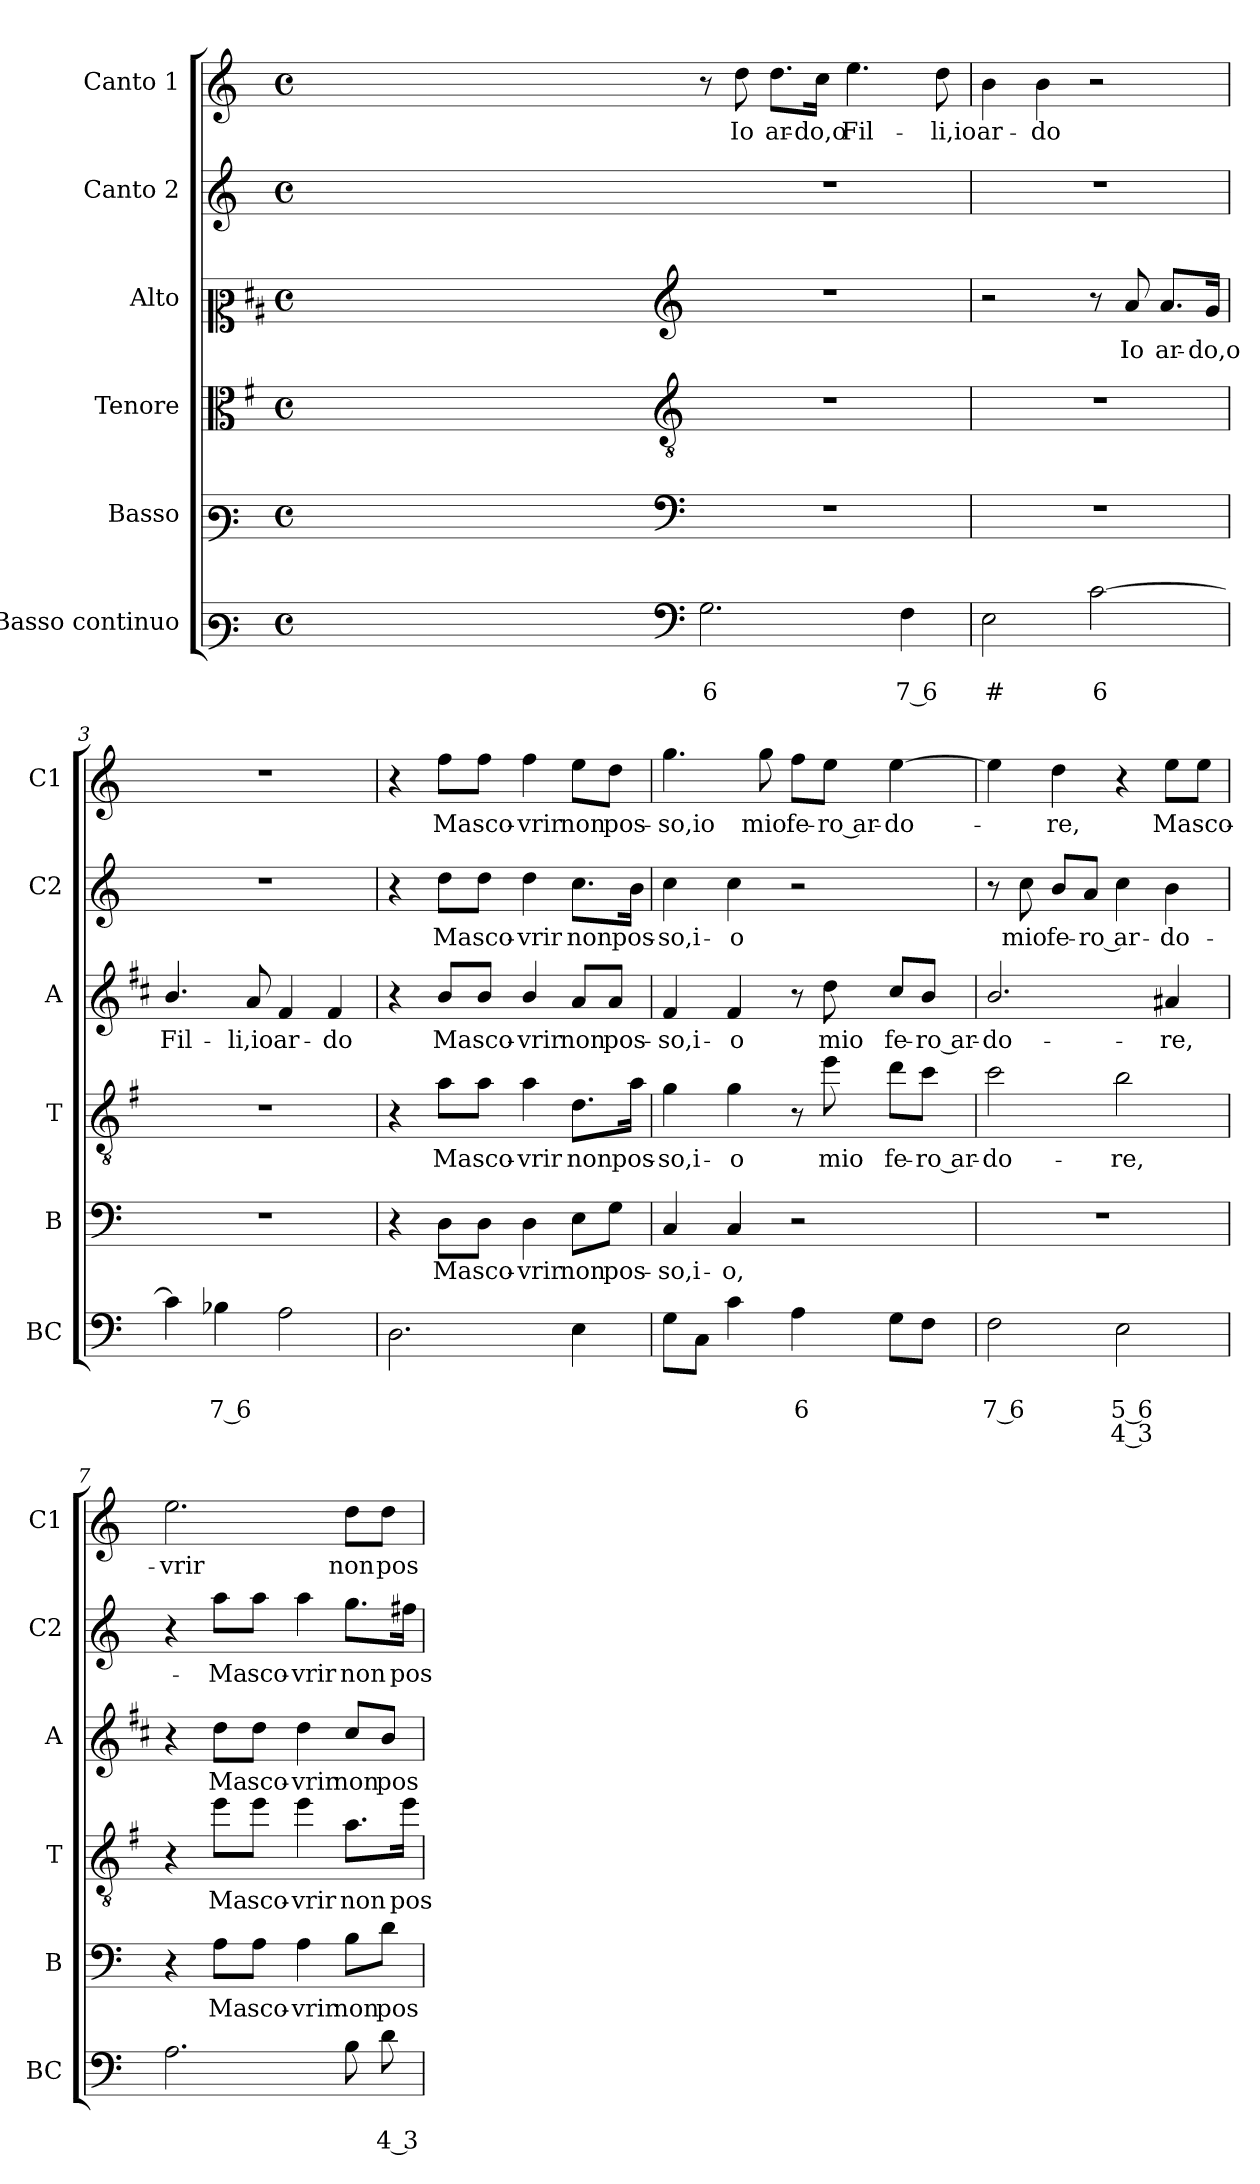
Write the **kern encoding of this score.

**kern	**text	**text	**text	**kern	**text	**kern	**text	**kern	**text	**kern	**text	**kern	**text
*part6	*part6	*part6	*part6	*part5	*part5	*part4	*part4	*part3	*part3	*part2	*part2	*part1	*part1
*staff6	*staff6	*staff6	*staff6	*staff5	*staff5	*staff4	*staff4	*staff3	*staff3	*staff2	*staff2	*staff1	*staff1
*I"Basso continuo	*	*	*	*I"Basso	*	*I"Tenore	*	*I"Alto	*	*I"Canto 2	*	*I"Canto 1	*
*I'BC	*	*	*	*I'B	*	*I'T	*	*I'A	*	*I'C2	*	*I'C1	*
*clefF3	*	*	*	*clefF3	*	*clefC3	*	*clefC2	*	*clefG2	*	*clefG2	*
*	*	*	*	*	*	*ITrd4c7	*	*ITrd1c2	*	*	*	*	*
*k[]	*	*	*	*k[]	*	*k[]	*	*k[]	*	*k[]	*	*k[]	*
*C:	*	*	*	*C:	*	*C:	*	*C:	*	*C:	*	*C:	*
*M4/4	*	*	*	*M4/4	*	*M4/4	*	*M4/4	*	*M4/4	*	*M4/4	*
*met(c)	*	*	*	*met(c)	*	*met(c)	*	*met(c)	*	*met(c)	*	*met(c)	*
=	=	=	=	=	=	=	=	=	=	=	=	=	=
1ryy	.	.	.	1ryy	.	1ryy	.	1ryy	.	1ryy	.	1ryy	.
=1X-	=1X-	=1X-	=1X-	=1X-	=1X-	=1X-	=1X-	=1X-	=1X-	=1X-	=1X-	=1X-	=1X-
4ryy	.	.	.	4ryy	.	4ryy	.	4ryy	.	4ryy	.	4ryy	.
4ryy	.	.	.	4ryy	.	4ryy	.	4ryy	.	4ryy	.	4ryy	.
4ryy	.	.	.	4ryy	.	4ryy	.	4ryy	.	4ryy	.	4ryy	.
4ryy	.	.	.	4ryy	.	4ryy	.	4ryy	.	4ryy	.	4ryy	.
=1-	=1-	=1-	=1-	=1-	=1-	=1-	=1-	=1-	=1-	=1-	=1-	=1-	=1-
*clefF4	*	*	*	*clefF4	*	*clefGv2	*	*clefG2	*	*	*	*	*
!	!	!LO:LY:b	!	!	!	!	!	!	!	!	!	!	!
2.G\	.	6	.	1r	.	1r	.	1r	.	1r	.	8r	.
!	!	!	!	!	!	!	!	!	!	!	!	!	!LO:LY:b
.	.	.	.	.	.	.	.	.	.	.	.	8dd\	Io
!	!	!	!	!	!	!	!	!	!	!	!	!	!LO:LY:b
.	.	.	.	.	.	.	.	.	.	.	.	8.dd\L	ar-
!	!	!	!	!	!	!	!	!	!	!	!	!	!LO:LY:b
.	.	.	.	.	.	.	.	.	.	.	.	16cc\Jk	-do,o
!	!	!	!	!	!	!	!	!	!	!	!	!	!LO:LY:b
.	.	.	.	.	.	.	.	.	.	.	.	4.ee\	Fil-
!	!	!LO:LY:b	!	!	!	!	!	!	!	!	!	!	!
4F\	.	7 6	.	.	.	.	.	.	.	.	.	.	.
!	!	!	!	!	!	!	!	!	!	!	!	!	!LO:LY:b
.	.	.	.	.	.	.	.	.	.	.	.	8dd\	-li,io
=2	=2	=2	=2	=2	=2	=2	=2	=2	=2	=2	=2	=2	=2
!	!	!LO:LY:b	!	!	!	!	!	!	!	!	!	!	!LO:LY:b
2E\	.	#	.	1r	.	1r	.	2r	.	1r	.	4b\	ar-
!	!	!	!	!	!	!	!	!	!	!	!	!	!LO:LY:b
.	.	.	.	.	.	.	.	.	.	.	.	4b\	-do
!	!	!LO:LY:b	!	!	!	!	!	!	!	!	!	!	!
[2c\	.	6	.	.	.	.	.	8r	.	.	.	2r	.
!	!	!	!	!	!	!	!	!	!LO:LY:b	!	!	!	!
.	.	.	.	.	.	.	.	8g/	Io	.	.	.	.
!	!	!	!	!	!	!	!	!	!LO:LY:b	!	!	!	!
.	.	.	.	.	.	.	.	8.g/L	ar-	.	.	.	.
!	!	!	!	!	!	!	!	!	!LO:LY:b	!	!	!	!
.	.	.	.	.	.	.	.	16f/Jk	-do,o	.	.	.	.
=3	=3	=3	=3	=3	=3	=3	=3	=3	=3	=3	=3	=3	=3
!	!	!	!	!	!	!	!	!	!LO:LY:b	!	!	!	!
4c\]	.	.	.	1r	.	1r	.	4.a/	Fil-	1r	.	1r	.
!	!	!LO:LY:b	!	!	!	!	!	!	!	!	!	!	!
4B-X\	.	7 6	.	.	.	.	.	.	.	.	.	.	.
!	!	!	!	!	!	!	!	!	!LO:LY:b	!	!	!	!
.	.	.	.	.	.	.	.	8g/	-li,io	.	.	.	.
!	!	!	!	!	!	!	!	!	!LO:LY:b	!	!	!	!
2A\	.	.	.	.	.	.	.	4e/	ar-	.	.	.	.
!	!	!	!	!	!	!	!	!	!LO:LY:b	!	!	!	!
.	.	.	.	.	.	.	.	4e/	-do	.	.	.	.
=4	=4	=4	=4	=4	=4	=4	=4	=4	=4	=4	=4	=4	=4
2.D\	.	.	.	4r	.	4r	.	4r	.	4r	.	4r	.
!	!	!	!	!	!LO:LY:b	!	!LO:LY:b	!	!LO:LY:b	!	!LO:LY:b	!	!LO:LY:b
.	.	.	.	8D\L	Ma	8d\L	Ma	8a/L	Ma	8dd\L	Ma	8ff\L	Ma
!	!	!	!	!	!LO:LY:b	!	!LO:LY:b	!	!LO:LY:b	!	!LO:LY:b	!	!LO:LY:b
.	.	.	.	8D\J	sco-	8d\J	sco-	8a/J	sco-	8dd\J	sco-	8ff\J	sco-
!	!	!	!	!	!LO:LY:b	!	!LO:LY:b	!	!LO:LY:b	!	!LO:LY:b	!	!LO:LY:b
.	.	.	.	4D\	-vrir	4d\	-vrir	4a/	-vrir	4dd\	-vrir	4ff\	-vrir
!	!	!	!	!	!LO:LY:b	!	!LO:LY:b	!	!LO:LY:b	!	!LO:LY:b	!	!LO:LY:b
4E\	.	.	.	8E\L	non	8.G\L	non	8g/L	non	8.cc\L	non	8ee\L	non
!	!	!	!	!	!LO:LY:b	!	!	!	!LO:LY:b	!	!	!	!LO:LY:b
.	.	.	.	8G\J	pos-	.	.	8g/J	pos-	.	.	8dd\J	pos-
!	!	!	!	!	!	!	!LO:LY:b	!	!	!	!LO:LY:b	!	!
.	.	.	.	.	.	16d\Jk	pos-	.	.	16b\Jk	pos-	.	.
!!LO:LB:g=z
=5	=5	=5	=5	=5	=5	=5	=5	=5	=5	=5	=5	=5	=5
!	!	!	!	!	!LO:LY:b	!	!LO:LY:b	!	!LO:LY:b	!	!LO:LY:b	!	!LO:LY:b
8G\L	.	.	.	4C/	-so,i-	4c\	-so,i-	4e/	-so,i-	4cc\	-so,i-	4.gg\	-so,io
8C\J	.	.	.	.	.	.	.	.	.	.	.	.	.
!	!	!	!	!	!LO:LY:b	!	!LO:LY:b	!	!LO:LY:b	!	!LO:LY:b	!	!
4c\	.	.	.	4C/	-o,	4c\	-o	4e/	-o	4cc\	-o	.	.
!	!	!	!	!	!	!	!	!	!	!	!	!	!LO:LY:b
.	.	.	.	.	.	.	.	.	.	.	.	8gg\	mio
!	!	!LO:LY:b	!	!	!	!	!	!	!	!	!	!	!LO:LY:b
4A\	.	6	.	2r	.	8r	.	8r	.	2r	.	8ff\L	fe-
!	!	!	!	!	!	!	!LO:LY:b	!	!LO:LY:b	!	!	!	!LO:LY:b
.	.	.	.	.	.	8a\	mio	8cc\	mio	.	.	8ee\J	-ro ar-
!	!	!	!	!	!	!	!LO:LY:b	!	!LO:LY:b	!	!	!	!LO:LY:b
8G\L	.	.	.	.	.	8g\L	fe-	8b/L	fe-	.	.	[4ee\	-do-
!	!	!	!	!	!	!	!LO:LY:b	!	!LO:LY:b	!	!	!	!
8F\J	.	.	.	.	.	8f\J	-ro ar-	8a/J	-ro ar-	.	.	.	.
=6	=6	=6	=6	=6	=6	=6	=6	=6	=6	=6	=6	=6	=6
!	!	!LO:LY:b	!	!	!	!	!LO:LY:b	!	!LO:LY:b	!	!	!	!
2F\	.	7 6	.	1r	.	2f\	-do-	2.a/	-do-	8r	.	4ee\]	.
!	!	!	!	!	!	!	!	!	!	!	!LO:LY:b	!	!
.	.	.	.	.	.	.	.	.	.	8cc\	mio	.	.
!	!	!	!	!	!	!	!	!	!	!	!LO:LY:b	!	!LO:LY:b
.	.	.	.	.	.	.	.	.	.	8b/L	fe-	4dd\	-re,
!	!	!	!	!	!	!	!	!	!	!	!LO:LY:b	!	!
.	.	.	.	.	.	.	.	.	.	8a/J	-ro ar-	.	.
!	!	!LO:LY:b	!LO:LY:b	!	!	!	!LO:LY:b	!	!	!	!	!	!
2E\	.	5 6	4 3	.	.	2e\	-re,	.	.	4cc\	.	4r	.
!	!	!	!	!	!	!	!	!	!LO:LY:b	!	!LO:LY:b	!	!LO:LY:b
.	.	.	.	.	.	.	.	4g#X/	-re,	4b\	-do-	8ee\L	Ma
!	!	!	!	!	!	!	!	!	!	!	!	!	!LO:LY:b
.	.	.	.	.	.	.	.	.	.	.	.	8ee\J	sco-
=7	=7	=7	=7	=7	=7	=7	=7	=7	=7	=7	=7	=7	=7
!	!	!	!	!	!	!	!	!	!	!	!	!	!LO:LY:b
2.A\	.	.	.	4r	.	4r	.	4r	.	4r	.	2.ee\	-vrir
!	!	!	!	!	!LO:LY:b	!	!LO:LY:b	!	!LO:LY:b	!	!LO:LY:b	!	!
.	.	.	.	8A\L	Ma	8a\L	Ma	8cc\L	Ma	8aa\L	-Ma	.	.
!	!	!	!	!	!LO:LY:b	!	!LO:LY:b	!	!LO:LY:b	!	!LO:LY:b	!	!
.	.	.	.	8A\J	sco-	8a\J	sco-	8cc\J	sco-	8aa\J	sco-	.	.
!	!	!	!	!	!LO:LY:b	!	!LO:LY:b	!	!LO:LY:b	!	!LO:LY:b	!	!
.	.	.	.	4A\	-vrir	4a\	-vrir	4cc\	-vrir	4aa\	-vrir	.	.
!	!	!	!	!	!LO:LY:b	!	!LO:LY:b	!	!LO:LY:b	!	!LO:LY:b	!	!LO:LY:b
8B\	.	.	.	8B\L	non	8.d\L	non	8b/L	non	8.gg\L	non	8dd\L	non
!	!	!LO:LY:b	!	!	!LO:LY:b	!	!	!	!LO:LY:b	!	!	!	!LO:LY:b
8d\	.	4 3	.	8d\J	pos-	.	.	8a/J	pos-	.	.	8dd\J	pos-
!	!	!	!	!	!	!	!LO:LY:b	!	!	!	!LO:LY:b	!	!
.	.	.	.	.	.	16a\Jk	pos-	.	.	16ff#X\Jk	pos-	.	.
=	=	=	=	=	=	=	=	=	=	=	=	=	=
*-	*-	*-	*-	*-	*-	*-	*-	*-	*-	*-	*-	*-	*-
